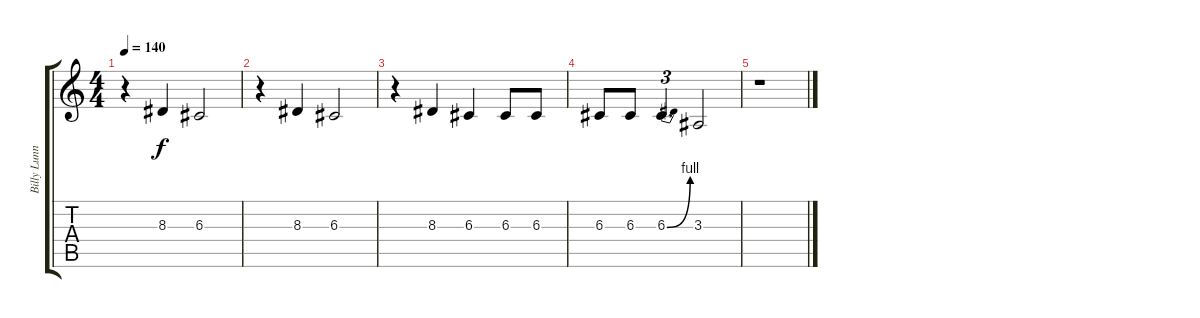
\track ("Billy Lunn" "Billy Lunn") {instrument lead6voice}
\staff {score tabs}
\tuning (E4 B3 G3 D3 A2 D2) {hide}
\ts (4 4)
\tempo 140
\clef g2
\ks c
r.4{dy f} 8.3.4 6.3.2 |
r.4 8.3.4 6.3.2 |
r.4 8.3.4 6.3.4 6.3.8 6.3.8 |
6.3.8 6.3.8 6.3{be (bend 0 0 60 4)}.4{d tu (3 2)} 3.3.2 |
r.1
